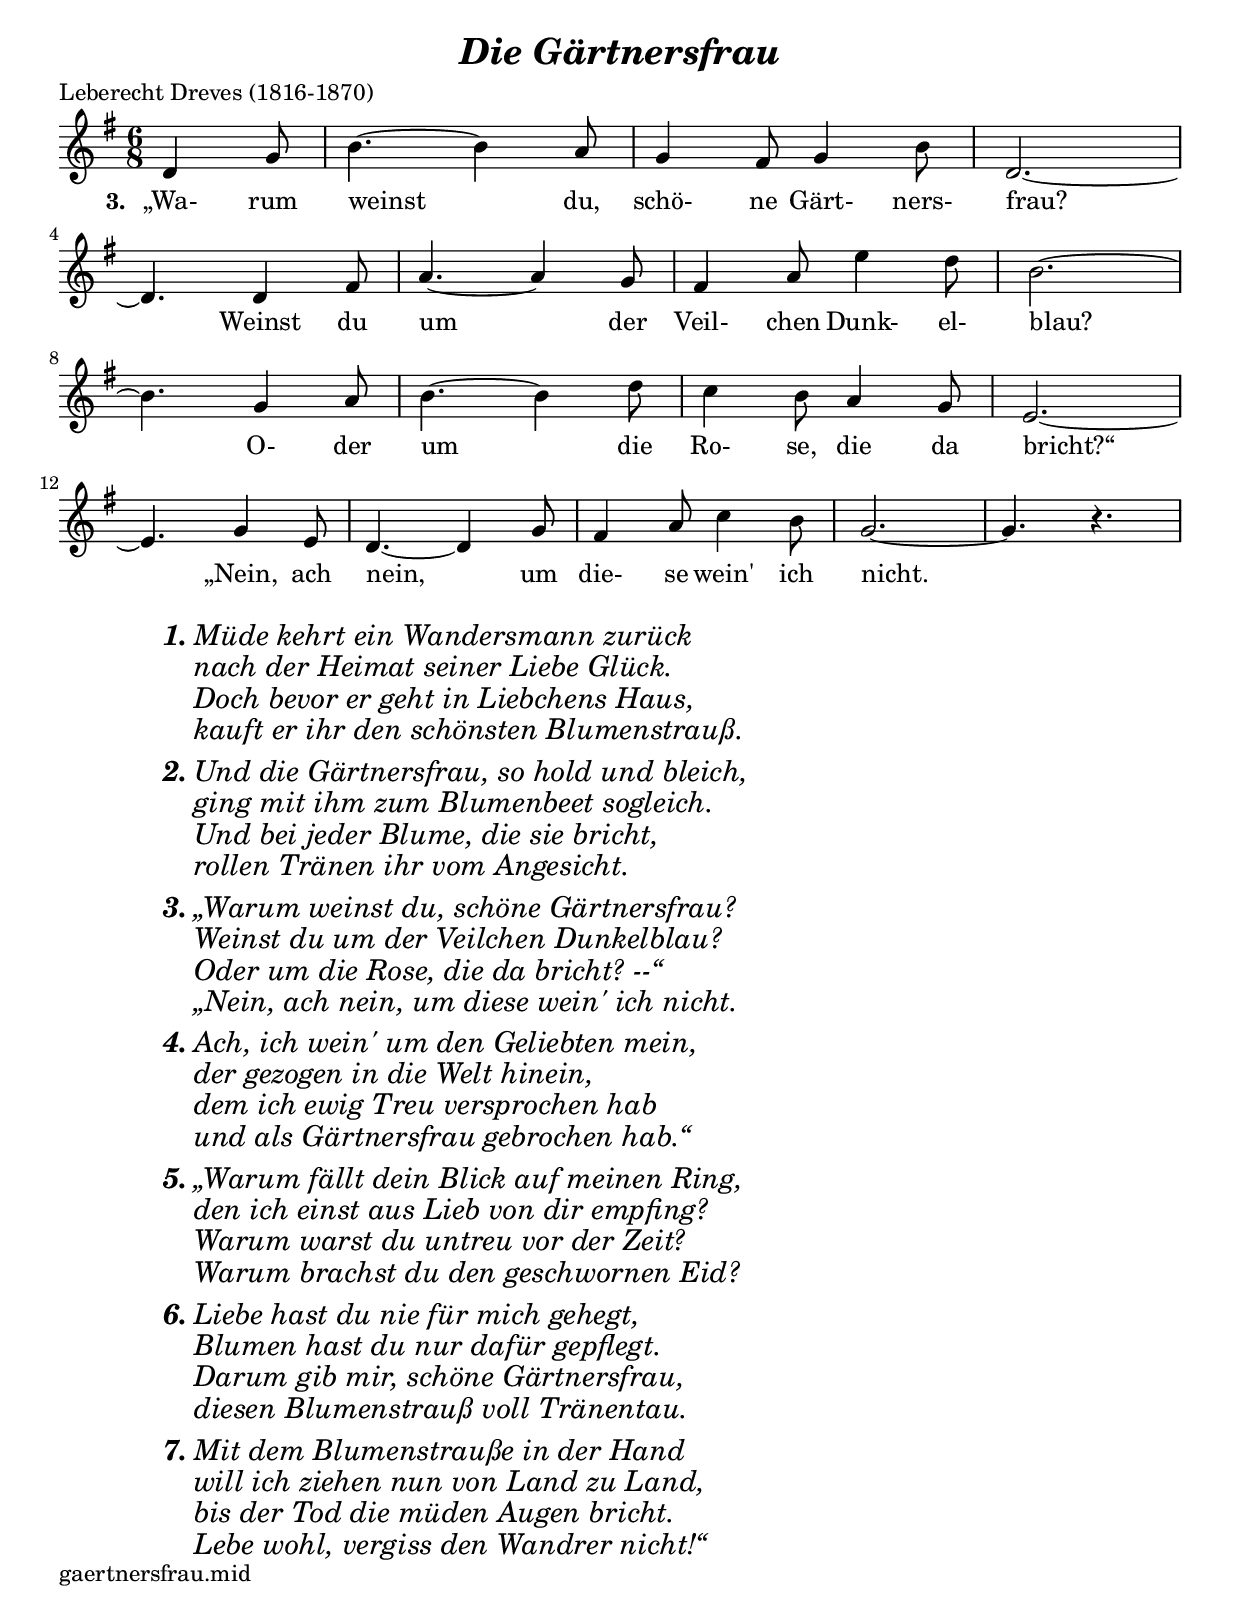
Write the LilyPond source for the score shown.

\version "2.23.14"

\bookpart {
  \tocItem \markup "Die Gärtnersfrau"
  \header { title = \markup {\italic "Die Gärtnersfrau"}
            poet  = "Leberecht Dreves (1816-1870)"
  }

\score {
  \midi { \tempo 4 = 120 }
  \layout{indent=0}
   <<
     \transpose f g {
    \key f \major
    \time 6/8
    \relative c' {

    \partial 4. c4 f8  % 
    a4. ~ a4 g8   | % 1
    f4 e8 f4 a8   | % 2
    c,2. ~        | \break % 3

    c4. c4 e8     | % 4
    g4. ~ g4 f8   | % 5
    e4 g8 d'4 c8  | % 6
    a2. ~         | \break % 7

    a4. f4 g8     | % 8
    a4. ~ a4 c8   | % 9
    bes4 a8 g4 f8 | % 10
    d2. ~         | \break  % 11

    d4. f4 d8     | % 12
    c4. ~ c4 f8   | % 13
    e4 g8 bes4 a8 | % 14
    f2. ~         | % 15
    f4. r4.       | \break % 16
    }}
  >>    
\addlyrics {
  \set stanza = "3. "
  „Wa- rum weinst du, schö- ne Gärt- ners- frau?
  Weinst du um der Veil- chen Dunk- el- blau?
  O- der um die Ro- se, die da bricht?“
  „Nein, ach nein, um die- se wein' ich nicht.
}
}
\markup {
 \vspace #0.5
 \line {
 \hspace #10
    \column { \huge \italic {
    \line { \bold "1."
     \column{
  "Müde kehrt ein Wandersmann zurück"
  "nach der Heimat seiner Liebe Glück."
  "Doch bevor er geht in Liebchens Haus,"
  "kauft er ihr den schönsten Blumenstrauß."
       }}
    \vspace #0.5
    \line { \bold "2."
     \column{
  "Und die Gärtnersfrau, so hold und bleich,"
  "ging mit ihm zum Blumenbeet sogleich."
  "Und bei jeder Blume, die sie bricht,"
  "rollen Tränen ihr vom Angesicht."
       }}
    \vspace #0.5
    \line{\bold "3."
      \column{
  "„Warum weinst du, schöne Gärtnersfrau?"
  "Weinst du um der Veilchen Dunkelblau?"
  "Oder um die Rose, die da bricht? --“"
  "„Nein, ach nein, um diese wein' ich nicht."
       }}
    \vspace #0.5
    \line{\bold "4."
      \column{
  "Ach, ich wein' um den Geliebten mein,"
  "der gezogen in die Welt hinein,"
  "dem ich ewig Treu versprochen hab"
  "und als Gärtnersfrau gebrochen hab.“"
       }}
    \vspace #0.5
    \line{\bold "5."
      \column{
  "„Warum fällt dein Blick auf meinen Ring,"
  "den ich einst aus Lieb von dir empfing?"
  "Warum warst du untreu vor der Zeit?"
  "Warum brachst du den geschwornen Eid?"
       }}
    \vspace #0.5
    \line{\bold "6."
      \column{
  "Liebe hast du nie für mich gehegt,"
  "Blumen hast du nur dafür gepflegt."
  "Darum gib mir, schöne Gärtnersfrau,"
  "diesen Blumenstrauß voll Tränentau."
       }}
    \vspace #0.5
    \line{\bold "7."
      \column{
  "Mit dem Blumenstrauße in der Hand"
  "will ich ziehen nun von Land zu Land,"
  "bis der Tod die müden Augen bricht."
  "Lebe wohl, vergiss den Wandrer nicht!“"
       }}
}}
}}

\markup{
\vspace #0.5
  \with-url #"http:///edgar-saenger.de/musik/liederbuch/gaertnersfrau.mid" {gaertnersfrau.mid}
}

}